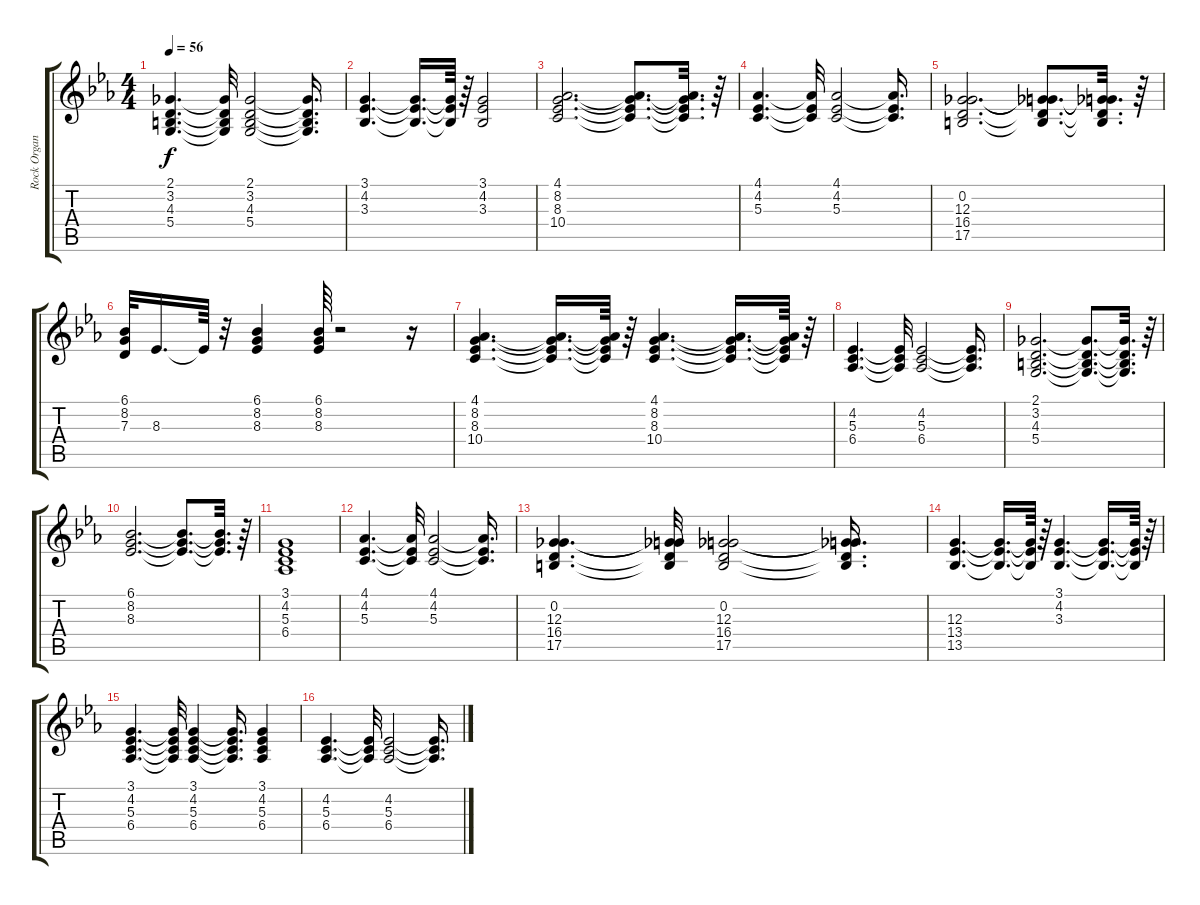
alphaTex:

\track ("Rock Organ" "Rock Organ") {instrument synthstrings1}
\staff {score tabs}
\tuning (E4 B3 G3 D3 A2 E2) {hide}
\ts (4 4)
\tempo 56
\clef g2
\ks eb
(2.1 3.2 4.3 5.4).4{d dy f} (2.1{t} 3.2{t} 4.3{t} 5.4{t}).32 (2.1 3.2 4.3 5.4).2 (2.1{t} 3.2{t} 4.3{t} 5.4{t}).16{d} |
(3.1 4.2 3.3).4{d} (3.1{t} 4.2{t} 3.3{t}).16{d} (3.1{t} 4.2{t} 3.3{t}).64 r.64 (3.1 4.2 3.3).2 |
(4.1 8.2 8.3 10.4).2{d} (4.1{t} 8.2{t} 8.3{t} 10.4{t}).8{d} (4.1{t} 8.2{t} 8.3{t} 10.4{t}).32{d} r.64 |
(4.1 4.2 5.3).4{d} (4.1{t} 4.2{t} 5.3{t}).32 (4.1 4.2 5.3).2 (4.1{t} 4.2{t} 5.3{t}).16{d} |
(0.2 12.3 16.4 17.5).2{d} (0.2{t} 12.3{t} 16.4{t} 17.5{t}).8{d} (0.2{t} 12.3{t} 16.4{t} 17.5{t}).32{d} r.64 |
(6.1 8.2 7.3).32 8.3.16{d} 8.3{t}.64 r.32 (6.1 8.2 8.3).4 (6.1 8.2 8.3).64 r.2 r.16 |
(4.1 8.2 8.3 10.4).4{d} (4.1{t} 8.2{t} 8.3{t} 10.4{t}).16{d} (4.1{t} 8.2{t} 8.3{t} 10.4{t}).64 r.64 (4.1 8.2 8.3 10.4).4{d} (4.1{t} 8.2{t} 8.3{t} 10.4{t}).16{d} (4.1{t} 8.2{t} 8.3{t} 10.4{t}).64 r.64 |
(4.2 5.3 6.4).4{d} (4.2{t} 5.3{t} 6.4{t}).32 (4.2 5.3 6.4).2 (4.2{t} 5.3{t} 6.4{t}).16{d} |
(2.1 3.2 4.3 5.4).2{d} (2.1{t} 3.2{t} 4.3{t} 5.4{t}).8{d} (2.1{t} 3.2{t} 4.3{t} 5.4{t}).32{d} r.64 |
(6.1 8.2 8.3).2{d} (6.1{t} 8.2{t} 8.3{t}).8{d} (6.1{t} 8.2{t} 8.3{t}).32{d} r.64 |
(3.1 4.2 5.3 6.4).1 |
(4.1 4.2 5.3).4{d} (4.1{t} 4.2{t} 5.3{t}).32 (4.1 4.2 5.3).2 (4.1{t} 4.2{t} 5.3{t}).16{d} |
(0.2 12.3 16.4 17.5).4{d} (0.2{t} 12.3{t} 16.4{t} 17.5{t}).32 (0.2 12.3 16.4 17.5).2 (0.2{t} 12.3{t} 16.4{t} 17.5{t}).16{d} |
(12.3 13.4 13.5).4{d} (12.3{t} 13.4{t} 13.5{t}).16{d} (12.3{t} 13.4{t} 13.5{t}).64 r.64 (3.1 4.2 3.3).4{d} (3.1{t} 4.2{t} 3.3{t}).16{d} (3.1{t} 4.2{t} 3.3{t}).64 r.64 |
(3.1 4.2 5.3 6.4).4{d} (3.1{t} 4.2{t} 5.3{t} 6.4{t}).32 (3.1 4.2 5.3 6.4).4 (3.1{t} 4.2{t} 5.3{t} 6.4{t}).16{d} (3.1 4.2 5.3 6.4).4 |
(4.2 5.3 6.4).4{d} (4.2{t} 5.3{t} 6.4{t}).32 (4.2 5.3 6.4).2 (4.2{t} 5.3{t} 6.4{t}).16{d}
